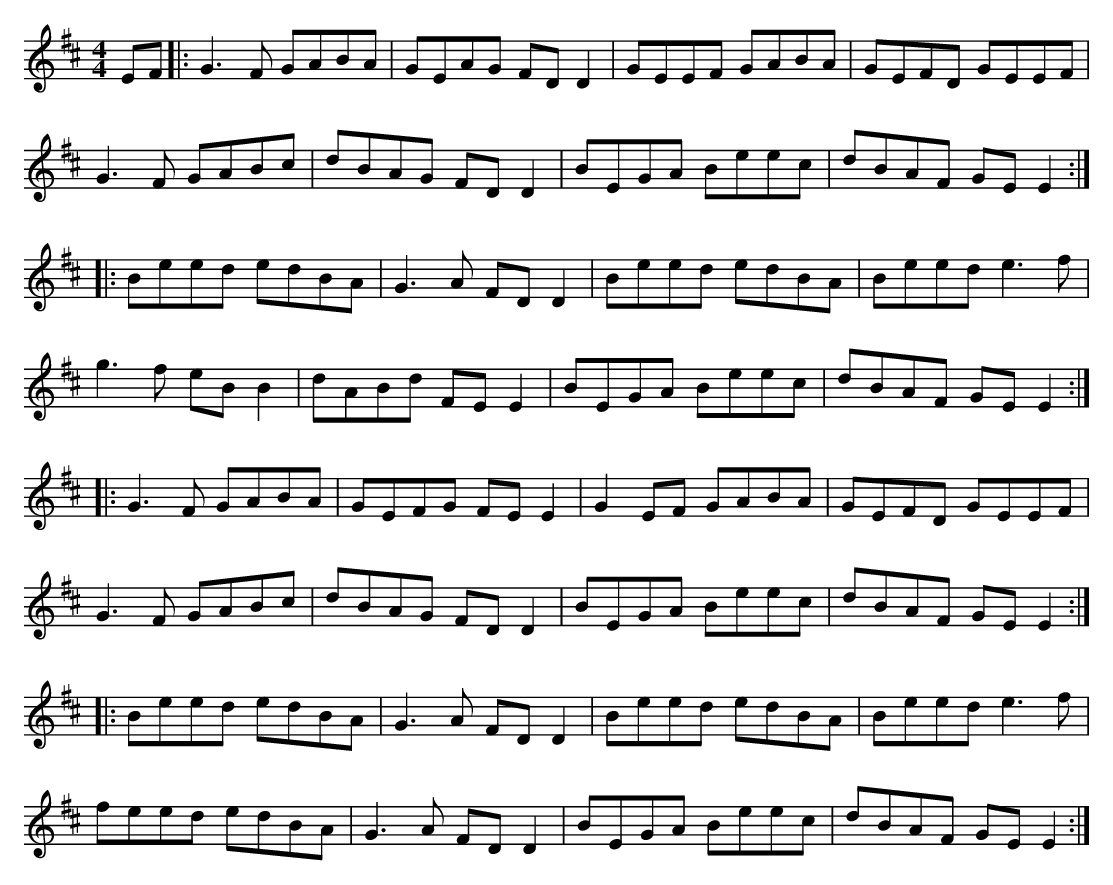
X:1
M:4/4
K:Edor
EF|:G3F GABA|GEAG FD D2|GEEF GABA|GEFD GEEF|
G3F GABc|dBAG FD D2|BEGA Beec|dBAF GE E2:|
|:Beed edBA|G3A FD D2|Beed edBA|Beed e3f|
g3f eB B2|dABd FE E2|BEGA Beec|dBAF GE E2:|
|:G3F GABA|GEFG FE E2|G2EF GABA|GEFD GEEF|
G3F GABc|dBAG FD D2|BEGA Beec|dBAF GE E2:|
|:Beed edBA|G3A FD D2|Beed edBA|Beed e3f|
feed edBA|G3A FD D2|BEGA Beec|dBAF GE E2:|
